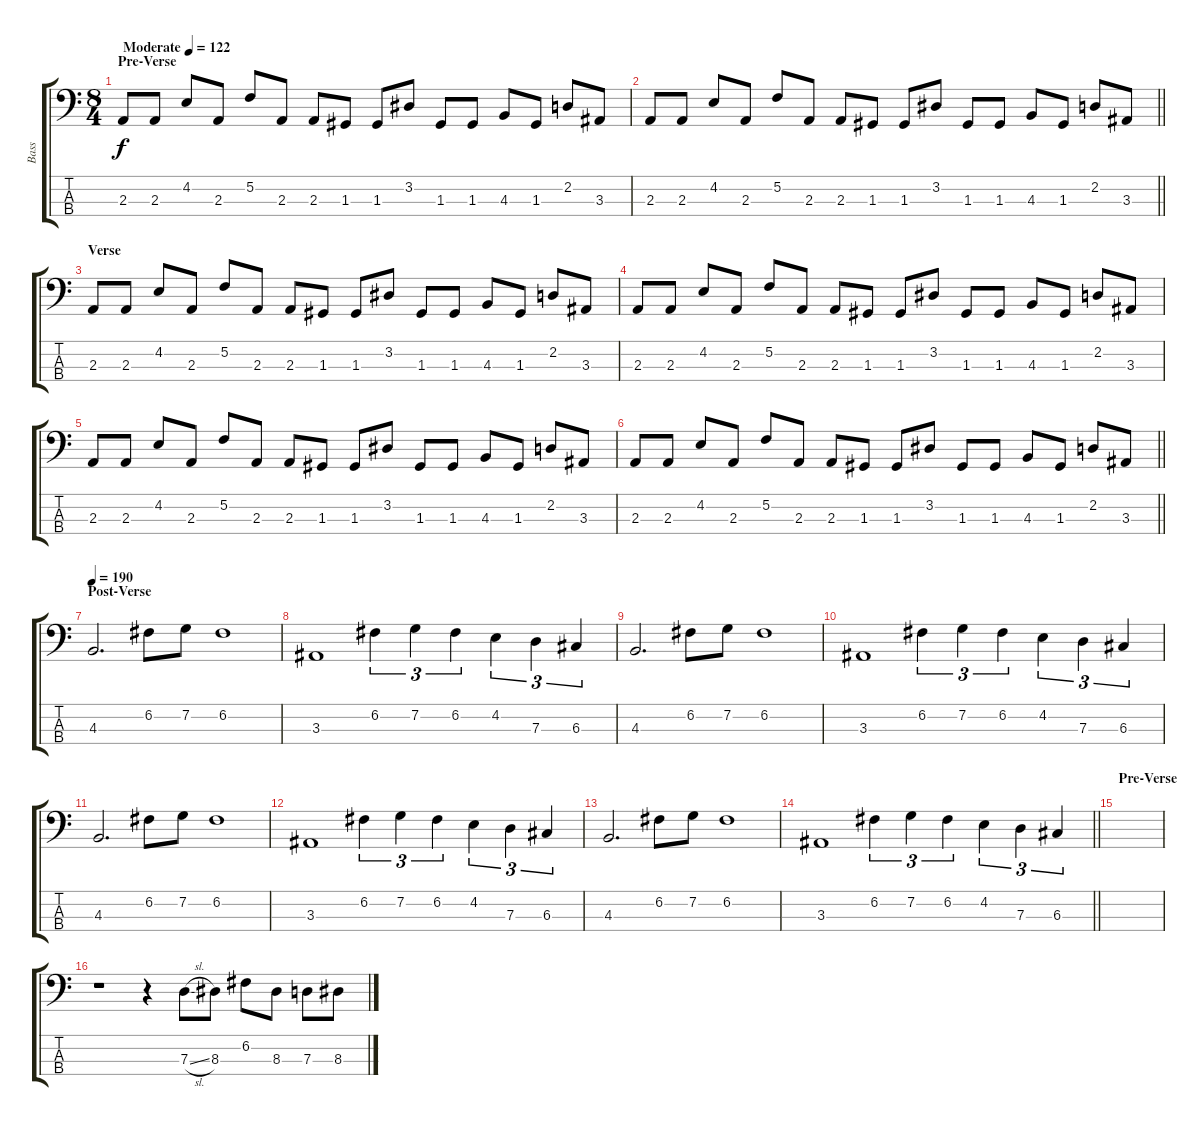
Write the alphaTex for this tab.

\track ("Bass" "Bass") {instrument electricbassfinger}
\staff {score tabs}
\tuning (F2 C2 G1 D1) {hide}
\ts (8 4)
\section ("" "Pre-Verse")
\tempo (122 "Moderate")
\clef f4
\ks c
2.3.8{dy f instrument electricbassfinger} 2.3.8 4.2.8 2.3.8 5.2.8 2.3.8 2.3.8 1.3.8 1.3.8 3.2.8 1.3.8 1.3.8 4.3.8 1.3.8 2.2.8 3.3.8 |
\barLineRight lightlight
2.3.8 2.3.8 4.2.8 2.3.8 5.2.8 2.3.8 2.3.8 1.3.8 1.3.8 3.2.8 1.3.8 1.3.8 4.3.8 1.3.8 2.2.8 3.3.8 |
\section ("" "Verse")
2.3.8 2.3.8 4.2.8 2.3.8 5.2.8 2.3.8 2.3.8 1.3.8 1.3.8 3.2.8 1.3.8 1.3.8 4.3.8 1.3.8 2.2.8 3.3.8 |
2.3.8 2.3.8 4.2.8 2.3.8 5.2.8 2.3.8 2.3.8 1.3.8 1.3.8 3.2.8 1.3.8 1.3.8 4.3.8 1.3.8 2.2.8 3.3.8 |
2.3.8 2.3.8 4.2.8 2.3.8 5.2.8 2.3.8 2.3.8 1.3.8 1.3.8 3.2.8 1.3.8 1.3.8 4.3.8 1.3.8 2.2.8 3.3.8 |
\barLineRight lightlight
2.3.8 2.3.8 4.2.8 2.3.8 5.2.8 2.3.8 2.3.8 1.3.8 1.3.8 3.2.8 1.3.8 1.3.8 4.3.8 1.3.8 2.2.8 3.3.8 |
\section ("" "Post-Verse")
\tempo 190
4.3.2{d} 6.2.8 7.2.8 6.2.1 |
3.3.1 6.2.4{tu (3 2)} 7.2.4{tu (3 2)} 6.2.4{tu (3 2)} 4.2.4{tu (3 2)} 7.3.4{tu (3 2)} 6.3.4{tu (3 2)} |
4.3.2{d} 6.2.8 7.2.8 6.2.1 |
3.3.1 6.2.4{tu (3 2)} 7.2.4{tu (3 2)} 6.2.4{tu (3 2)} 4.2.4{tu (3 2)} 7.3.4{tu (3 2)} 6.3.4{tu (3 2)} |
4.3.2{d} 6.2.8 7.2.8 6.2.1 |
3.3.1 6.2.4{tu (3 2)} 7.2.4{tu (3 2)} 6.2.4{tu (3 2)} 4.2.4{tu (3 2)} 7.3.4{tu (3 2)} 6.3.4{tu (3 2)} |
4.3.2{d} 6.2.8 7.2.8 6.2.1 |
\barLineRight lightlight
3.3.1 6.2.4{tu (3 2)} 7.2.4{tu (3 2)} 6.2.4{tu (3 2)} 4.2.4{tu (3 2)} 7.3.4{tu (3 2)} 6.3.4{tu (3 2)} |
\section ("" "Pre-Verse")
|
r.1 r.4 7.3{sl}.8 8.3.8 6.2.8 8.3.8 7.3.8 8.3.8
